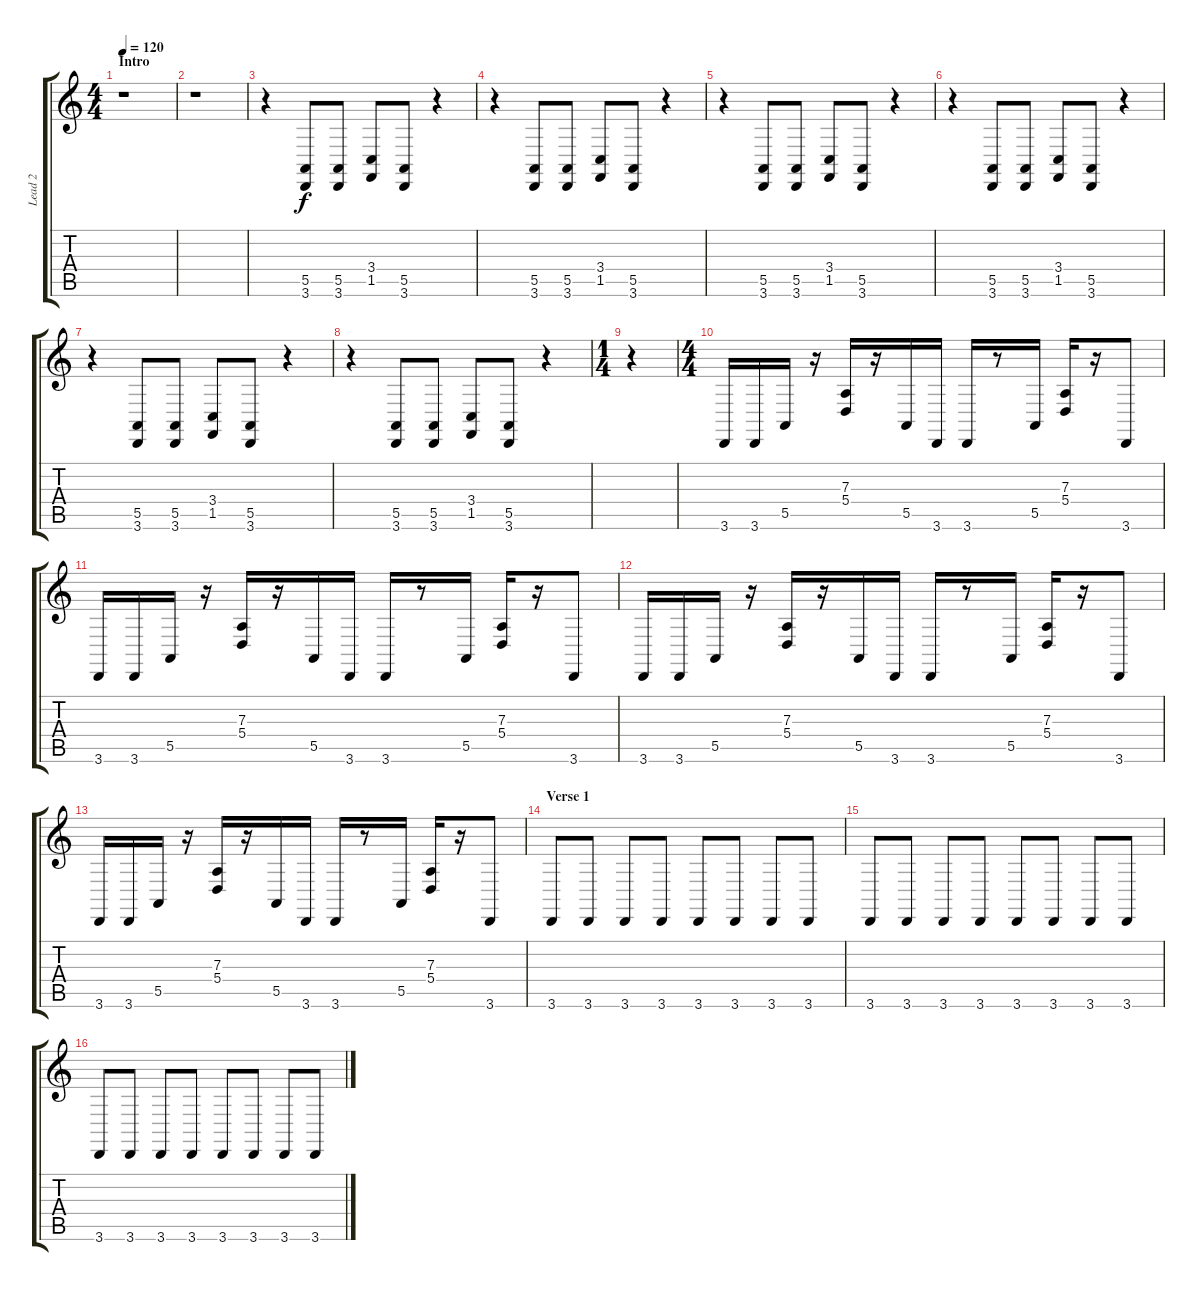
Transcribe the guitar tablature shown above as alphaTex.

\track ("Lead 2" "Lead 2") {instrument lead1square}
\staff {score tabs}
\tuning (B3 G3 D3 A2 E2 B1) {hide}
\ts (4 4)
\section ("" "Intro")
\tempo 120
\clef g2
\ks c
r.1{dy f instrument lead1square} |
r.1 |
r.4 (5.5 3.6).8 (5.5 3.6).8 (3.4 1.5).8 (5.5 3.6).8 r.4 |
r.4 (5.5 3.6).8 (5.5 3.6).8 (3.4 1.5).8 (5.5 3.6).8 r.4 |
r.4 (5.5 3.6).8 (5.5 3.6).8 (3.4 1.5).8 (5.5 3.6).8 r.4 |
r.4 (5.5 3.6).8 (5.5 3.6).8 (3.4 1.5).8 (5.5 3.6).8 r.4 |
r.4 (5.5 3.6).8 (5.5 3.6).8 (3.4 1.5).8 (5.5 3.6).8 r.4 |
r.4 (5.5 3.6).8 (5.5 3.6).8 (3.4 1.5).8 (5.5 3.6).8 r.4 |
\ts (1 4)
r.4 |
\ts (4 4)
3.6.16 3.6.16 5.5.16 r.16 (7.3 5.4).16 r.16 5.5.16 3.6.16 3.6.16 r.8 5.5.16 (7.3 5.4).16 r.16 3.6.8 |
3.6.16 3.6.16 5.5.16 r.16 (7.3 5.4).16 r.16 5.5.16 3.6.16 3.6.16 r.8 5.5.16 (7.3 5.4).16 r.16 3.6.8 |
3.6.16 3.6.16 5.5.16 r.16 (7.3 5.4).16 r.16 5.5.16 3.6.16 3.6.16 r.8 5.5.16 (7.3 5.4).16 r.16 3.6.8 |
3.6.16 3.6.16 5.5.16 r.16 (7.3 5.4).16 r.16 5.5.16 3.6.16 3.6.16 r.8 5.5.16 (7.3 5.4).16 r.16 3.6.8 |
\section ("" "Verse 1")
3.6.8{volume 13 balance 0} 3.6.8{balance 16} 3.6.8{balance 0} 3.6.8{balance 16} 3.6.8{balance 0} 3.6.8{balance 16} 3.6.8{balance 0} 3.6.8{balance 16} |
3.6.8{volume 13 balance 0} 3.6.8{balance 16} 3.6.8{balance 0} 3.6.8{balance 16} 3.6.8{balance 0} 3.6.8{balance 16} 3.6.8{balance 0} 3.6.8{balance 16} |
3.6.8{volume 13 balance 0} 3.6.8{balance 16} 3.6.8{balance 0} 3.6.8{balance 16} 3.6.8{balance 0} 3.6.8{balance 16} 3.6.8{balance 0} 3.6.8{balance 16}
